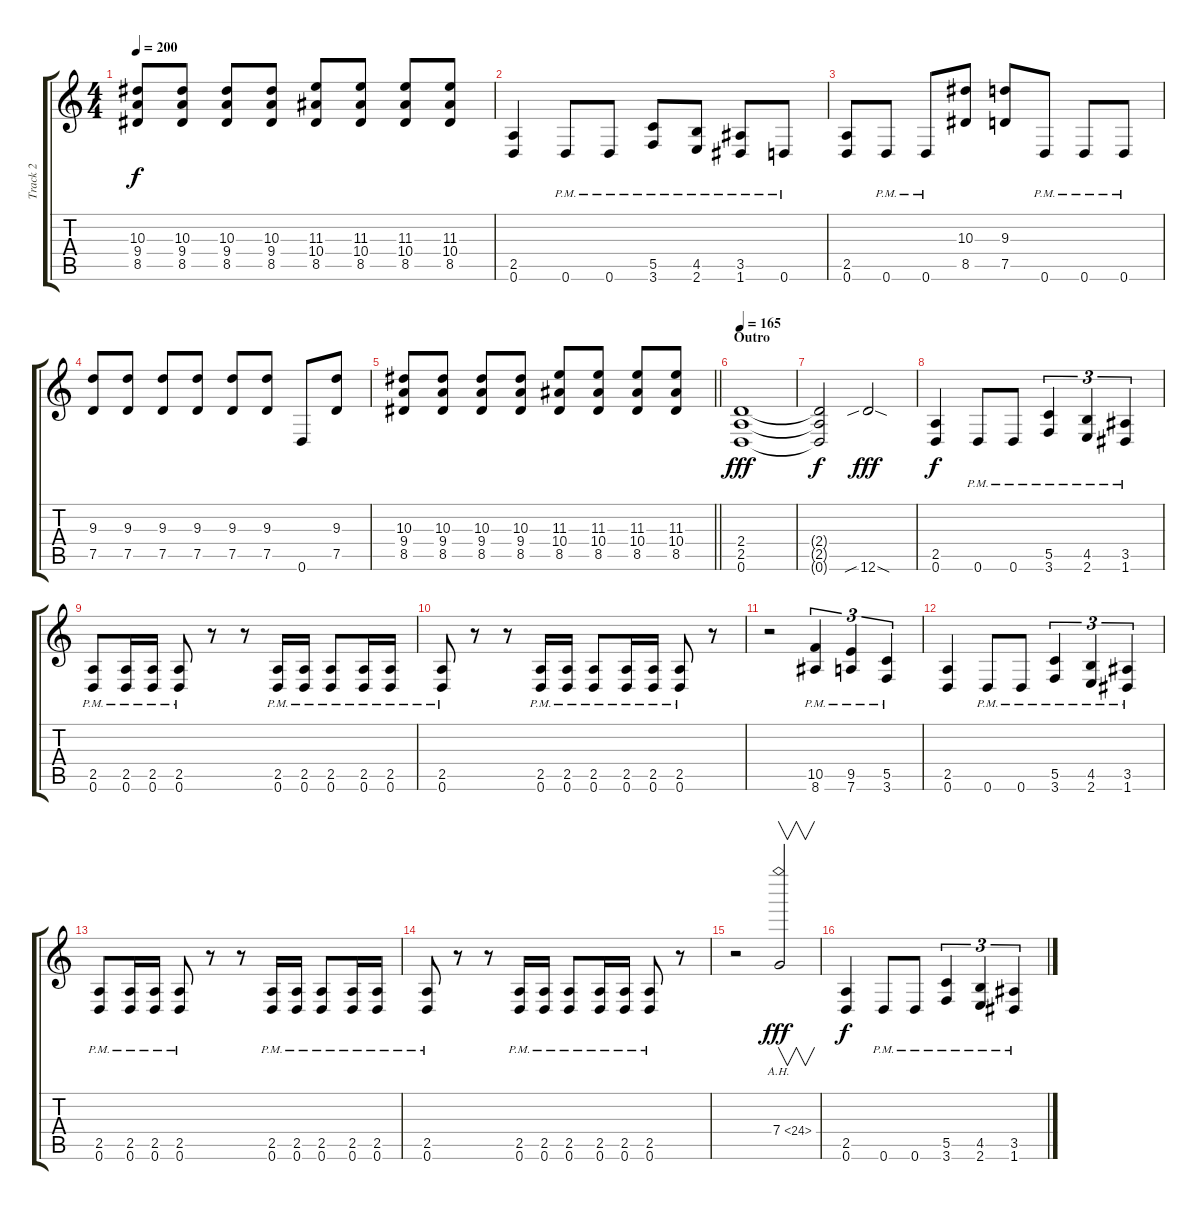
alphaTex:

\track ("Track 2" "Track 2") {instrument distortionguitar}
\staff {score tabs}
\tuning (D4 A3 F3 C3 G2 D2) {hide}
\ts (4 4)
\tempo 200
\clef g2
\ks c
(10.3 9.4 8.5).8{dy f} (10.3 9.4 8.5).8 (10.3 9.4 8.5).8 (10.3 9.4 8.5).8 (11.3 10.4 8.5).8 (11.3 10.4 8.5).8 (11.3 10.4 8.5).8 (11.3 10.4 8.5).8 |
(2.5 0.6).4 0.6{pm}.8 0.6{pm}.8 (5.5{pm} 3.6{pm}).8 (4.5{pm} 2.6{pm}).8 (3.5{pm} 1.6{pm}).8 0.6{pm}.8 |
(2.5 0.6).8 0.6{pm}.8 0.6{pm}.8 (10.3 8.5).8 (9.3 7.5).8 0.6{pm}.8 0.6{pm}.8 0.6{pm}.8 |
(9.3 7.5).8 (9.3 7.5).8 (9.3 7.5).8 (9.3 7.5).8 (9.3 7.5).8 (9.3 7.5).8 0.6.8 (9.3 7.5).8 |
\barLineRight lightlight
(10.3 9.4 8.5).8 (10.3 9.4 8.5).8 (10.3 9.4 8.5).8 (10.3 9.4 8.5).8 (11.3 10.4 8.5).8 (11.3 10.4 8.5).8 (11.3 10.4 8.5).8 (11.3 10.4 8.5).8 |
\section ("" "Outro")
\tempo 165
(2.4 2.5 0.6).1{dy fff} |
(2.4{t} 2.5{t} 0.6{t}).2{dy f} 12.6{sib sod}.2{dy fff} |
(2.5 0.6).4{dy f} 0.6{pm}.8 0.6{pm}.8 (5.5{pm} 3.6{pm}).4{tu (3 2)} (4.5{pm} 2.6{pm}).4{tu (3 2)} (3.5{pm} 1.6{pm}).4{tu (3 2)} |
(2.5{pm} 0.6{pm}).8 (2.5{pm} 0.6{pm}).16 (2.5{pm} 0.6{pm}).16 (2.5{pm} 0.6{pm}).8 r.8 r.8 (2.5{pm} 0.6{pm}).16 (2.5{pm} 0.6{pm}).16 (2.5{pm} 0.6{pm}).8 (2.5{pm} 0.6{pm}).16 (2.5{pm} 0.6{pm}).16 |
(2.5{pm} 0.6{pm}).8 r.8 r.8 (2.5{pm} 0.6{pm}).16 (2.5{pm} 0.6{pm}).16 (2.5{pm} 0.6{pm}).8 (2.5{pm} 0.6{pm}).16 (2.5{pm} 0.6{pm}).16 (2.5{pm} 0.6{pm}).8 r.8 |
r.2 (10.5{pm} 8.6{pm}).4{tu (3 2)} (9.5{pm} 7.6{pm}).4{tu (3 2)} (5.5{pm} 3.6{pm}).4{tu (3 2)} |
(2.5 0.6).4 0.6{pm}.8 0.6{pm}.8 (5.5{pm} 3.6{pm}).4{tu (3 2)} (4.5{pm} 2.6{pm}).4{tu (3 2)} (3.5{pm} 1.6{pm}).4{tu (3 2)} |
(2.5{pm} 0.6{pm}).8 (2.5{pm} 0.6{pm}).16 (2.5{pm} 0.6{pm}).16 (2.5{pm} 0.6{pm}).8 r.8 r.8 (2.5{pm} 0.6{pm}).16 (2.5{pm} 0.6{pm}).16 (2.5{pm} 0.6{pm}).8 (2.5{pm} 0.6{pm}).16 (2.5{pm} 0.6{pm}).16 |
(2.5{pm} 0.6{pm}).8 r.8 r.8 (2.5{pm} 0.6{pm}).16 (2.5{pm} 0.6{pm}).16 (2.5{pm} 0.6{pm}).8 (2.5{pm} 0.6{pm}).16 (2.5{pm} 0.6{pm}).16 (2.5{pm} 0.6{pm}).8 r.8 |
r.2 7.4{ah 17}.2{v dy fff} |
(2.5 0.6).4{dy f} 0.6{pm}.8 0.6{pm}.8 (5.5{pm} 3.6{pm}).4{tu (3 2)} (4.5{pm} 2.6{pm}).4{tu (3 2)} (3.5{pm} 1.6{pm}).4{tu (3 2)}
